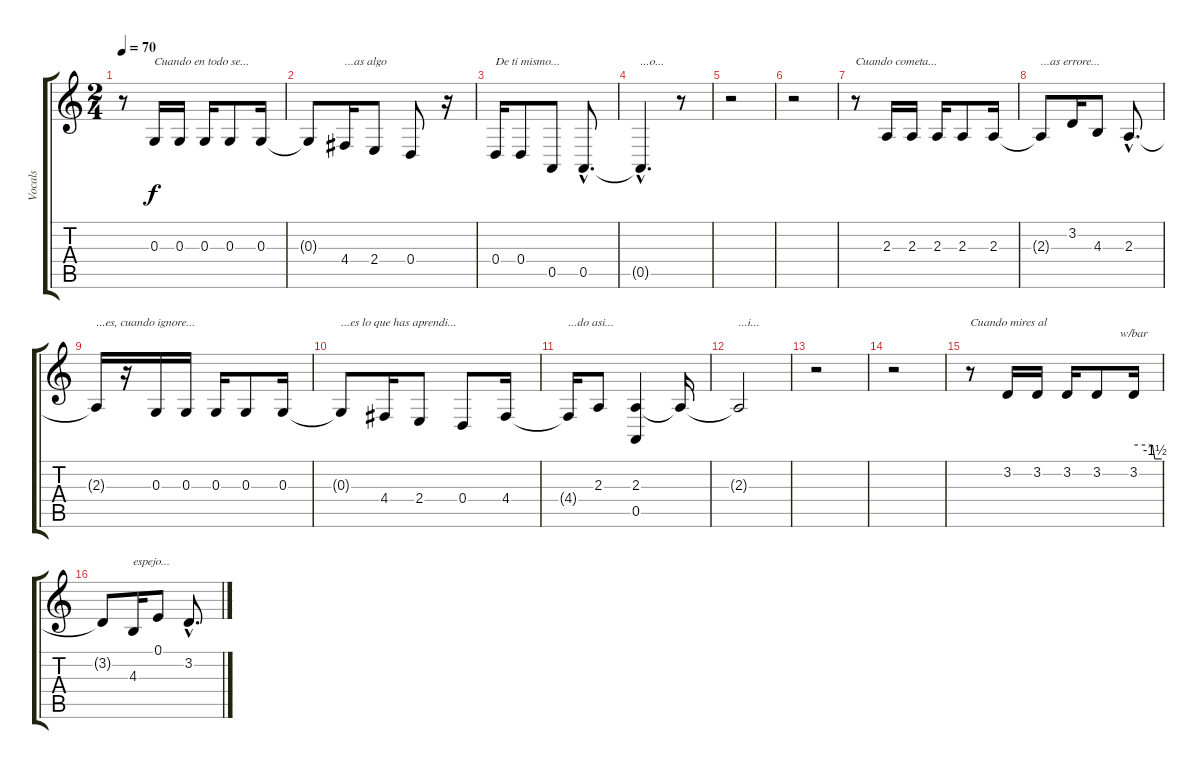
\track ("Vocals" "Vocals") {instrument oboe}
\staff {score tabs}
\tuning (E4 B3 G3 D3 A2 E2) {hide}
\ts (2 4)
\tempo 70
\clef g2
\ks c
r.8{dy f} 0.3.16{txt "Cuando en todo se..."} 0.3.16 0.3.16 0.3.8 0.3.16 |
0.3{t}.8 4.4.16{txt "...as algo"} 2.4.8 0.4.8 r.16 |
0.4.16{txt "De ti mismo..."} 0.4.8 0.5.8 0.5{hac}.8{d} |
0.5{hac t}.4{d txt "...o..."} r.8 |
r.2 |
r.2 |
r.8{txt "Cuando cometa..."} 2.3.16 2.3.16 2.3.16 2.3.8 2.3.16 |
2.3{t}.8{txt "...as errore..."} 3.2.16 4.3.8 2.3{hac}.8{d} |
2.3{t}.16{txt "...es, cuando ignore..."} r.16 0.3.16 0.3.16 0.3.16 0.3.8 0.3.16 |
0.3{t}.8{txt "...es lo que has aprendi..."} 4.4.16 2.4.8 0.4.8 4.4.16 |
4.4{t}.16{txt "...do asi..."} 2.3.8 (2.3 0.5).4 2.3{t}.16 |
2.3{t}.2{txt "...i..."} |
r.2 |
r.2 |
r.8{txt "Cuando mires al"} 3.2.16 3.2.16 3.2.16 3.2.8 3.2.16{tbe (custom default 0 0 40 0 45 -6 60 -6)} |
3.2{t}.8 4.3.16{txt "espejo..."} 0.1.8 3.2{hac}.8{d}
